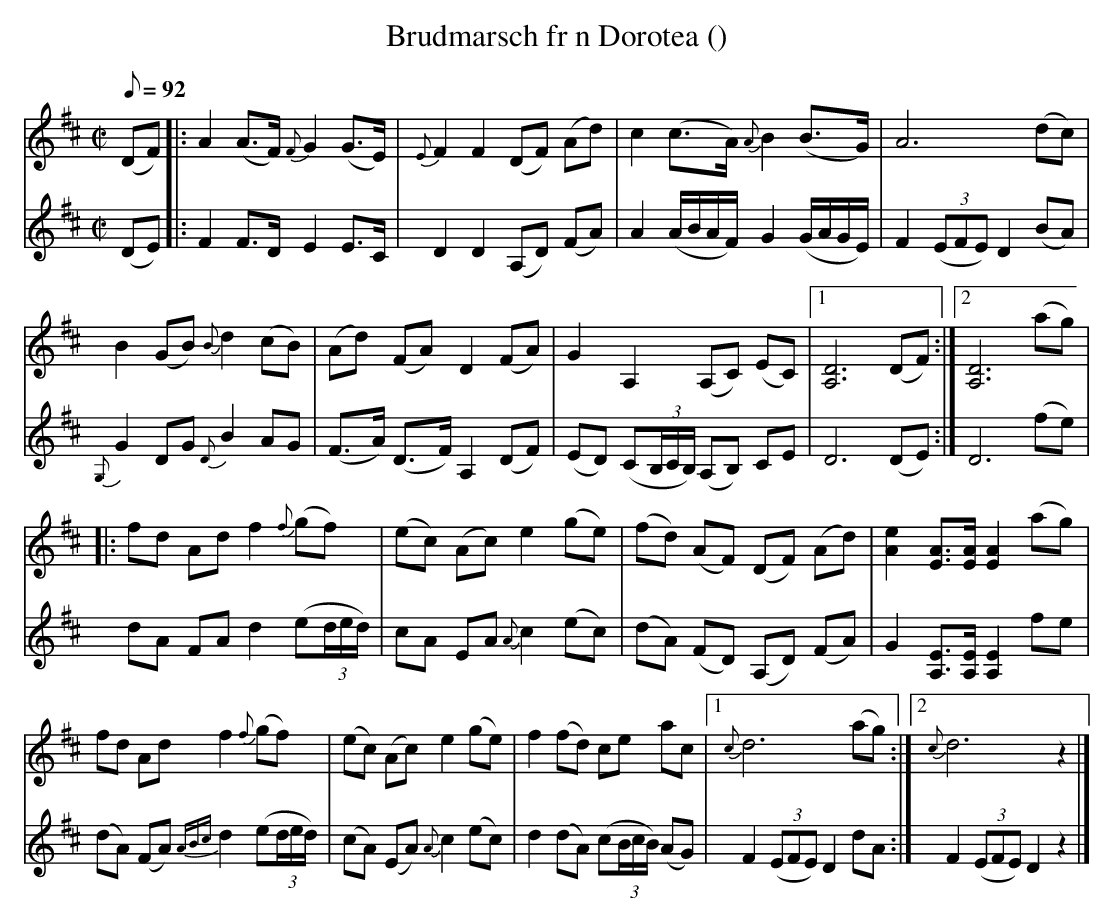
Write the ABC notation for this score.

X:1
T: Brudmarsch fr n Dorotea ()
M: C|
L: 1/8
K: D
Q: 92
V:1
(DF) |: A2(A>F) {F}G2(G>E) | {E}F2F2 (DF) (Ad) | c2(c>A) {A}B2(B>G) | A6(dc) |
B2(GB) {B}d2(cB) | (Ad) (FA) D2(FA) | G2A,2 (A,C) (EC) |1 [A,D]6(DF) :|2 [A,D]6(ag) |
|: fd Ad f2{f}(gf) | (ec) (Ac) e2(ge) | (fd) (AF) (DF) (Ad) | [Ae]2[EA]>[EA] [EA]2(ag) |
fd Ad f2{f}(gf) | (ec) (Ac) e2(ge) | f2 (fd) ce ac |1 {c}d6(ag) :|2 {c}d6z2 |]
V:2
(DE) |: F2F>D E2E>C | D2D2 (A,D) (FA) | A2(A/B/A/F/) G2(G/A/G/E/) | F2 (3(EFE) D2(BA) |
{G,}G2DG {D}B2AG | (F>A) (D>F) A,2(DF) | (ED) (C(3B,/C/B,/) (A,B,) CE | D6(DE) :| D6(fe) |
dA FA d2 (e(3d/e/d/) | cA EA {A}c2(ec) | (dA) (FD) (A,D) (FA) | G2[A,E]>[A,E] [A,E]2fe |
(dA) (FA) {ABc}d2(e(3d/e/d/) | (cA) (EA) {A}c2(ec) | d2(dA) (c(3B/c/B/) (AG) | F2((3EFE) D2dA :| F2((3EFE) D2z2 |]
